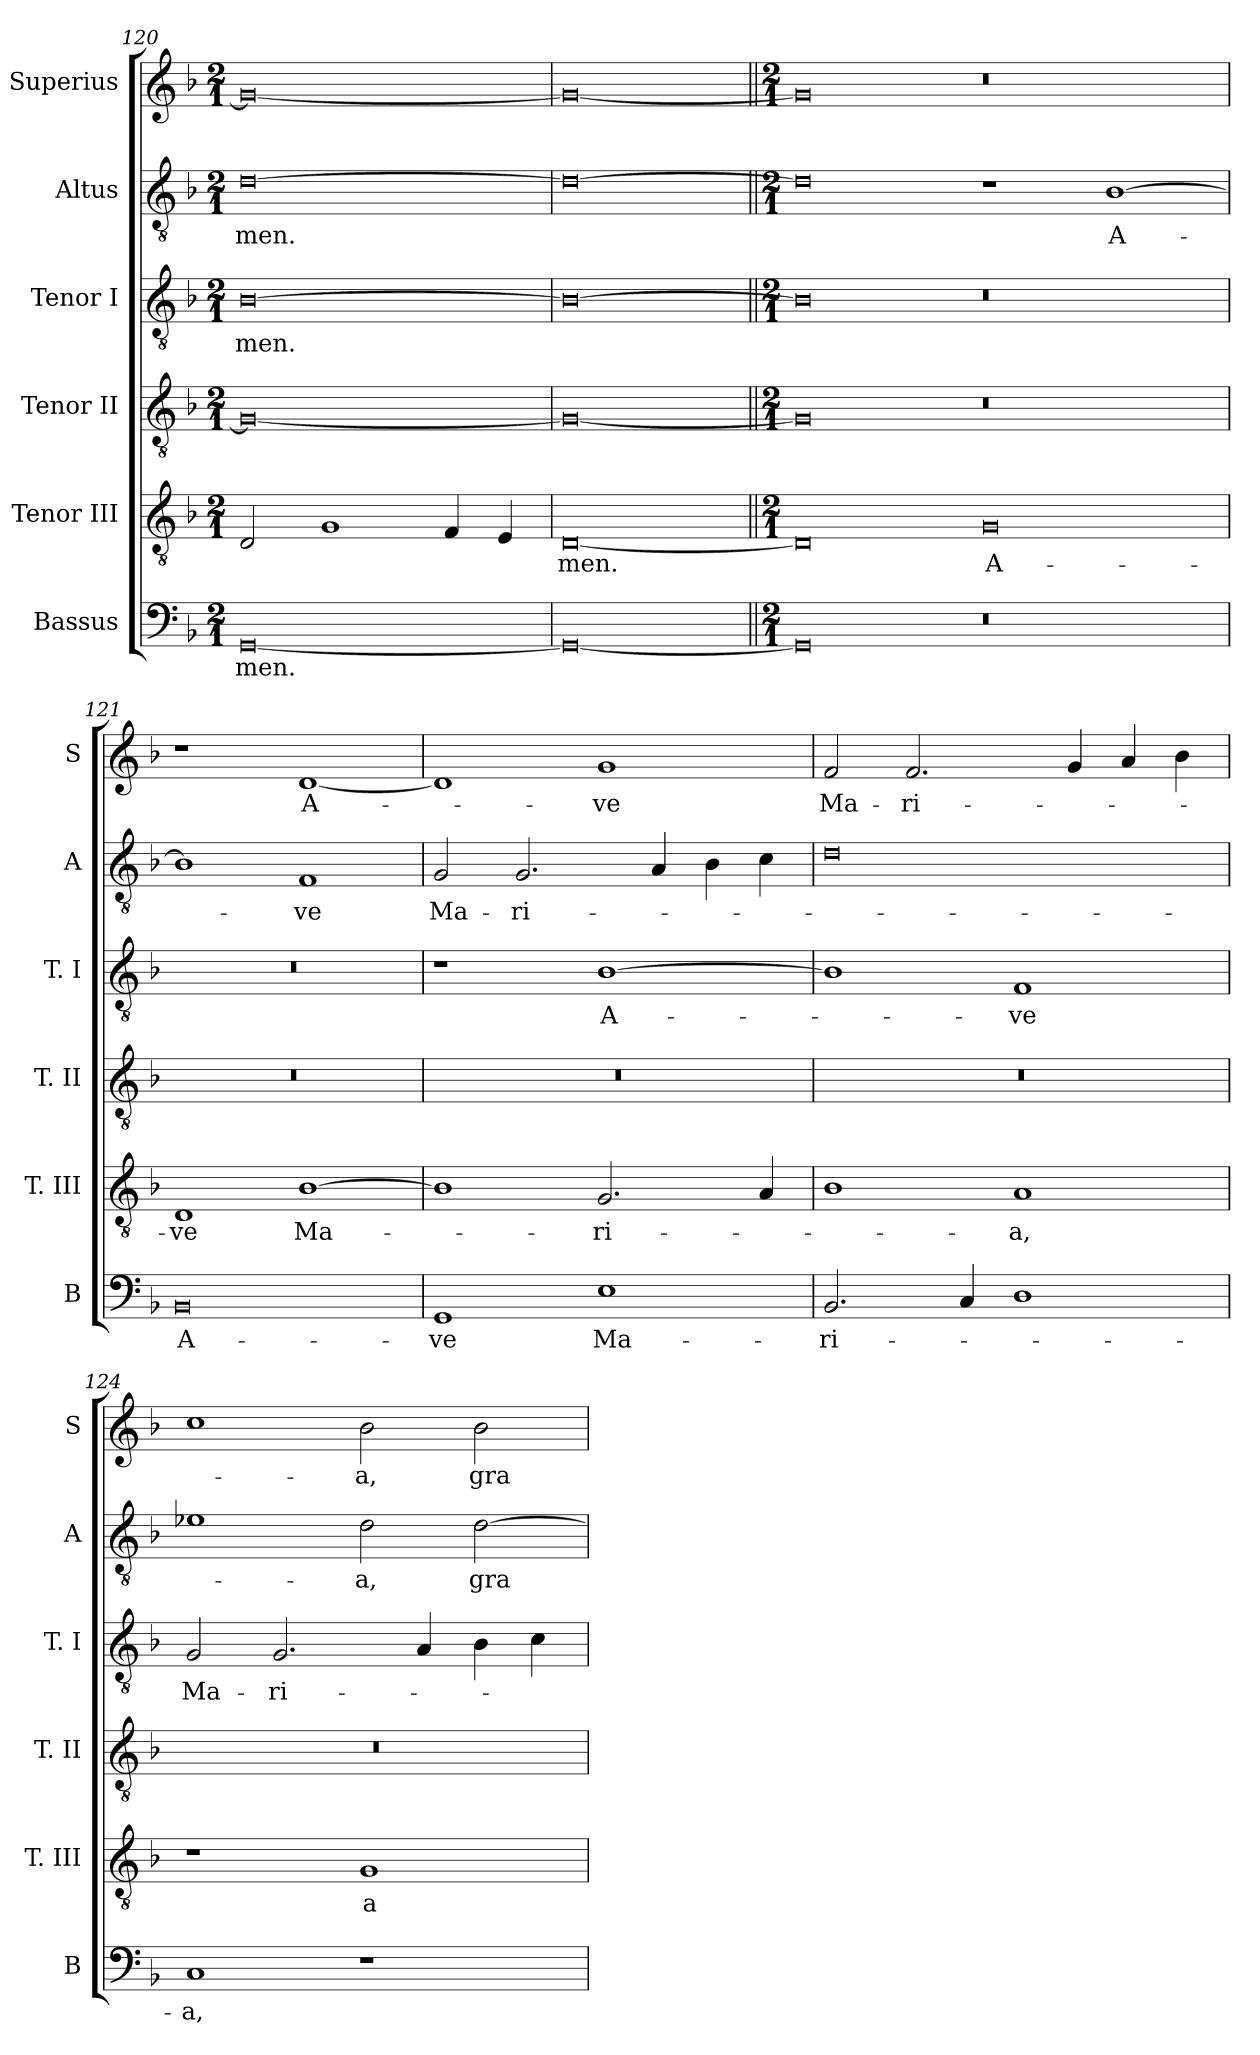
**kern	**text	**kern	**text	**kern	**kern	**text	**kern	**text	**kern	**text
*part6	*part6	*part5	*part5	*part4	*part3	*part3	*part2	*part2	*part1	*part1
*staff6	*staff6	*staff5	*staff5	*staff4	*staff3	*staff3	*staff2	*staff2	*staff1	*staff1
*I"Bassus	*	*I"Tenor III	*	*I"Tenor II	*I"Tenor I	*	*I"Altus	*	*I"Superius	*
*I'B	*	*I'T. III	*	*I'T. II	*I'T. I	*	*I'A	*	*I'S	*
*clefF4	*	*clefGv2	*	*clefGv2	*clefGv2	*	*clefGv2	*	*clefG2	*
*k[b-]	*	*k[b-]	*	*k[b-]	*k[b-]	*	*k[b-]	*	*k[b-]	*
*F:	*	*F:	*	*F:	*F:	*	*F:	*	*F:	*
*M2/1	*	*M2/1	*	*M2/1	*M2/1	*	*M2/1	*	*M2/1	*
=120	=120	=120	=120	=120	=120	=120	=120	=120	=120	=120
[0GG	-men.	2D	.	0G_	[0B-	-men.	[0d	-men.	0g_	.
.	.	1G	.	.	.	.	.	.	.	.
.	.	4F	.	.	.	.	.	.	.	.
.	.	4E	.	.	.	.	.	.	.	.
=	=	=	=	=	=	=	=	=	=	=
0GG_	.	[0D	-men.	0G_	0B-_	.	0d_	.	0g_	.
=||	=||	=||	=||	=||	=||	=||	=||	=||	=||	=||
*M2/1	*	*M2/1	*	*M2/1	*M2/1	*	*M2/1	*	*M2/1	*
0GG]	.	0D]	.	0G]	0B-]	.	0d]	.	0g]	.
0r	.	0G	A-	0r	0r	.	1r	.	0r	.
.	.	.	.	.	.	.	[1B-	A-	.	.
=121	=121	=121	=121	=121	=121	=121	=121	=121	=121	=121
0BB-	A-	1D	-ve	0r	0r	.	1B-]	.	1r	.
.	.	[1B-	Ma-	.	.	.	1F	-ve	[1d	A-
=122	=122	=122	=122	=122	=122	=122	=122	=122	=122	=122
1GG	-ve	1B-]	.	0r	1r	.	2G	Ma-	1d]	.
.	.	.	.	.	.	.	2.G	-ri-	.	.
1E	Ma-	2.G	-ri-	.	[1B-	A-	.	.	1g	-ve
.	.	.	.	.	.	.	4A	.	.	.
.	.	.	.	.	.	.	4B-	.	.	.
.	.	4A	.	.	.	.	4c	.	.	.
=123	=123	=123	=123	=123	=123	=123	=123	=123	=123	=123
2.BB-	-ri-	1B-	.	0r	1B-]	.	0d	.	2f	Ma-
.	.	.	.	.	.	.	.	.	2.f	-ri-
4C	.	.	.	.	.	.	.	.	.	.
1D	.	1A	-a,	.	1F	-ve	.	.	.	.
.	.	.	.	.	.	.	.	.	4g	.
.	.	.	.	.	.	.	.	.	4a	.
.	.	.	.	.	.	.	.	.	4b-	.
=124	=124	=124	=124	=124	=124	=124	=124	=124	=124	=124
1C	-a,	1r	.	0r	2G	Ma-	1e-X	.	1cc	.
.	.	.	.	.	2.G	-ri-	.	.	.	.
1r	.	1G	a-	.	.	.	2d	-a,	2b-	-a,
.	.	.	.	.	4A	.	.	.	.	.
.	.	.	.	.	4B-	.	[2d	gra-	2b-	gra-
.	.	.	.	.	4c	.	.	.	.	.
=	=	=	=	=	=	=	=	=	=	=
*-	*-	*-	*-	*-	*-	*-	*-	*-	*-	*-
